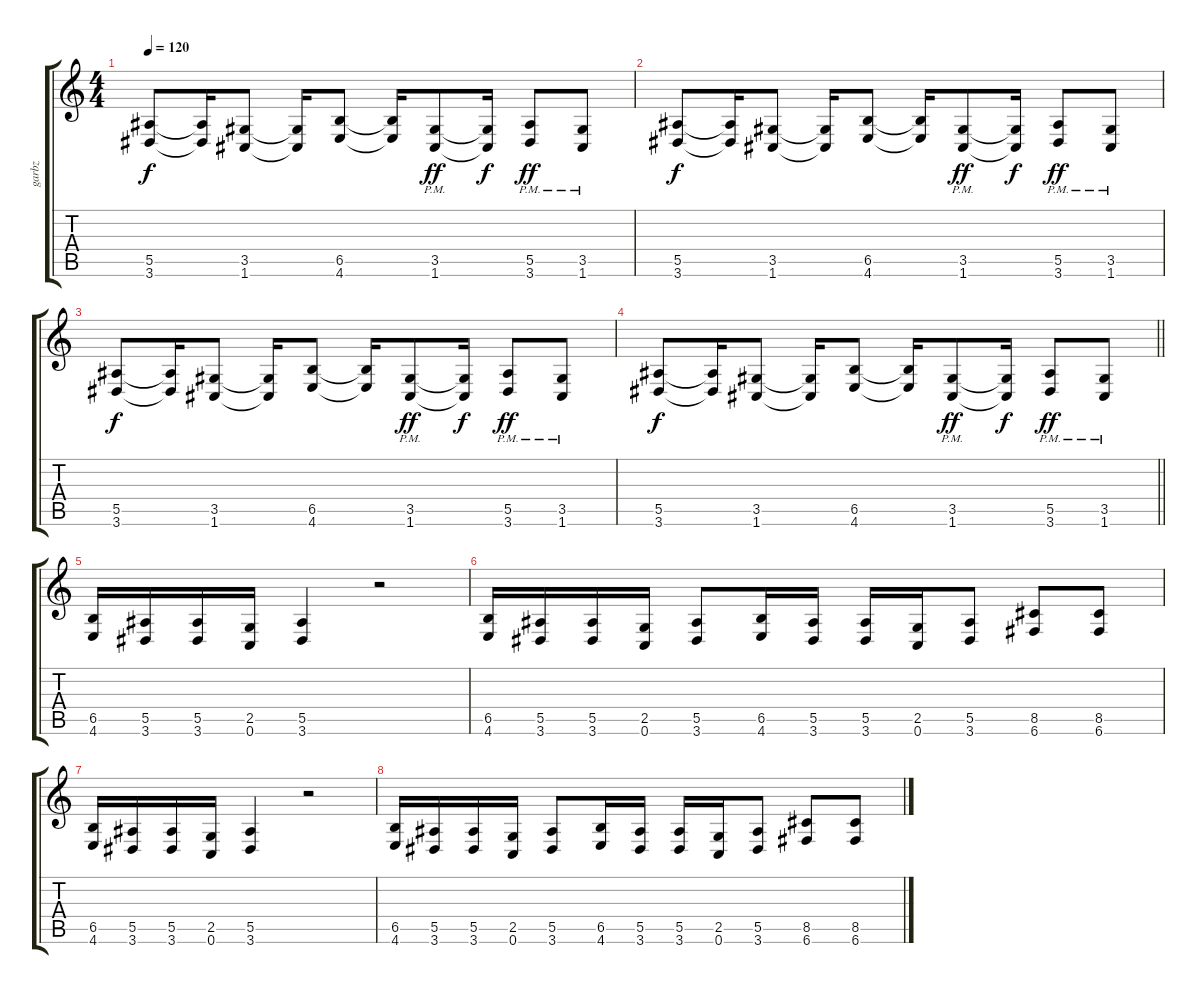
\track ("garbz" "garbz") {instrument distortionguitar}
\staff {score tabs}
\tuning (C4 G3 Eb3 Bb2 F2 C2) {hide}
\ts (4 4)
\tempo 120
\clef g2
\ks c
(5.5 3.6).8{dy f} (5.5{t} 3.6{t}).16 (3.5 1.6).8 (3.5{t} 1.6{t}).16 (6.5 4.6).8 (6.5{t} 4.6{t}).16 (3.5{pm} 1.6{pm}).8{dy ff} (3.5{t} 1.6{t}).16{dy f} (5.5{pm} 3.6{pm}).8{dy ff} (3.5{pm} 1.6{pm}).8 |
(5.5 3.6).8{dy f} (5.5{t} 3.6{t}).16 (3.5 1.6).8 (3.5{t} 1.6{t}).16 (6.5 4.6).8 (6.5{t} 4.6{t}).16 (3.5{pm} 1.6{pm}).8{dy ff} (3.5{t} 1.6{t}).16{dy f} (5.5{pm} 3.6{pm}).8{dy ff} (3.5{pm} 1.6{pm}).8 |
(5.5 3.6).8{dy f} (5.5{t} 3.6{t}).16 (3.5 1.6).8 (3.5{t} 1.6{t}).16 (6.5 4.6).8 (6.5{t} 4.6{t}).16 (3.5{pm} 1.6{pm}).8{dy ff} (3.5{t} 1.6{t}).16{dy f} (5.5{pm} 3.6{pm}).8{dy ff} (3.5{pm} 1.6{pm}).8 |
\barLineRight lightlight
(5.5 3.6).8{dy f} (5.5{t} 3.6{t}).16 (3.5 1.6).8 (3.5{t} 1.6{t}).16 (6.5 4.6).8 (6.5{t} 4.6{t}).16 (3.5{pm} 1.6{pm}).8{dy ff} (3.5{t} 1.6{t}).16{dy f} (5.5{pm} 3.6{pm}).8{dy ff} (3.5{pm} 1.6{pm}).8 |
(6.5 4.6).16 (5.5 3.6).16 (5.5 3.6).16 (2.5 0.6).16 (5.5 3.6).4 r.2 |
(6.5 4.6).16 (5.5 3.6).16 (5.5 3.6).16 (2.5 0.6).16 (5.5 3.6).8 (6.5 4.6).16 (5.5 3.6).16 (5.5 3.6).16 (2.5 0.6).16 (5.5 3.6).8 (8.5 6.6).8 (8.5 6.6).8 |
(6.5 4.6).16 (5.5 3.6).16 (5.5 3.6).16 (2.5 0.6).16 (5.5 3.6).4 r.2 |
(6.5 4.6).16 (5.5 3.6).16 (5.5 3.6).16 (2.5 0.6).16 (5.5 3.6).8 (6.5 4.6).16 (5.5 3.6).16 (5.5 3.6).16 (2.5 0.6).16 (5.5 3.6).8 (8.5 6.6).8 (8.5 6.6).8
